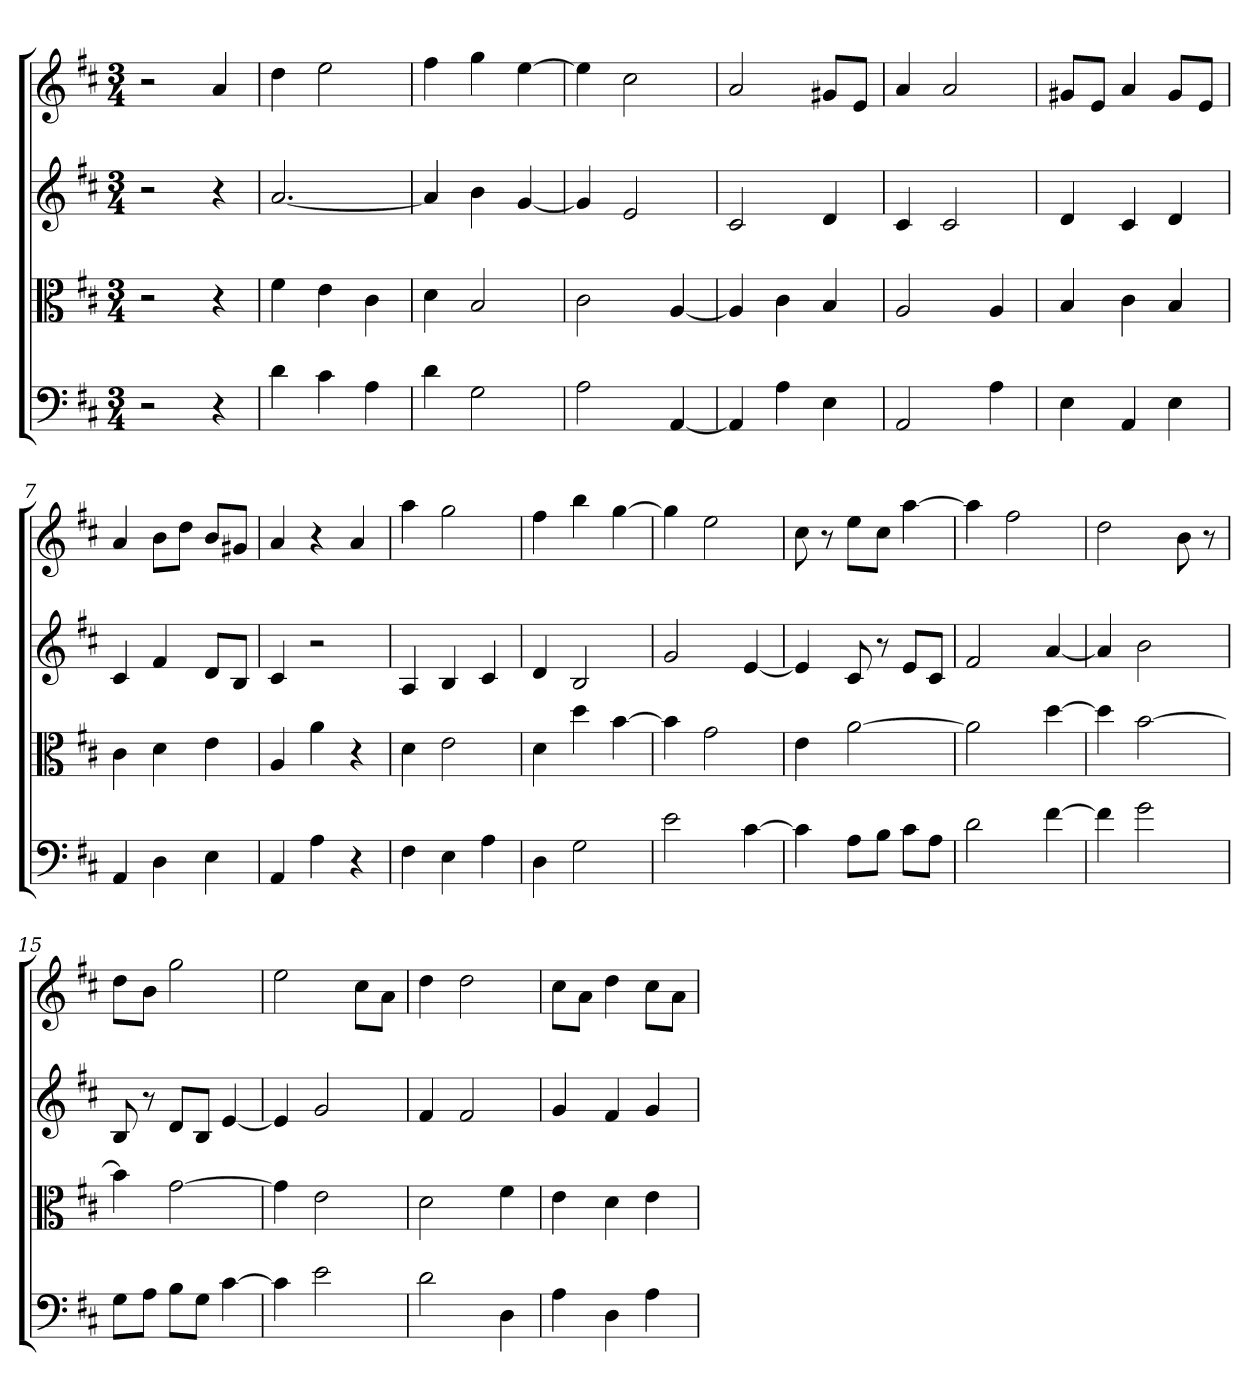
**kern	**kern	**kern	**kern
*part4	*part3	*part2	*part1
*staff4	*staff3	*staff2	*staff1
*clefF4	*clefC3	*clefG2	*clefG2
*k[f#c#]	*k[f#c#]	*k[f#c#]	*k[f#c#]
*D:	*D:	*D:	*D:
*M3/4	*M3/4	*M3/4	*M3/4
=	=	=	=
2r	2r	2r	2r
4r	4r	4r	4a
=1	=1	=1	=1
4d	4f#	[2.a	4dd
4c#	4e	.	2ee
4A	4c#	.	.
=2	=2	=2	=2
4d	4d	4a]	4ff#
2G	2B	4b	4gg
.	.	[4g	[4ee
=3	=3	=3	=3
2A	2c#	4g]	4ee]
.	.	2e	2cc#
[4AA	[4A	.	.
=4	=4	=4	=4
4AA]	4A]	2c#	2a
4A	4c#	.	.
4E	4B	4d	8g#X/L
.	.	.	8e/J
=5	=5	=5	=5
2AA	2A	4c#	4a
.	.	2c#	2a
4A	4A	.	.
=6	=6	=6	=6
4E	4B	4d	8g#X/L
.	.	.	8e/J
4AA	4c#	4c#	4a
4E	4B	4d	8g#/L
.	.	.	8e/J
=7	=7	=7	=7
4AA	4c#	4c#	4a
4D	4d	4f#	8b\L
.	.	.	8dd\J
4E	4e	8d/L	8b/L
.	.	8B/J	8g#X/J
=8	=8	=8	=8
4AA	4A	4c#	4a
4A	4a	2r	4r
4r	4r	.	4a
=9	=9	=9	=9
4F#	4d	4A	4aa
4E	2e	4B	2gg
4A	.	4c#	.
=10	=10	=10	=10
4D	4d	4d	4ff#
2G	4dd	2B	4bb
.	[4b	.	[4gg
=11	=11	=11	=11
2e	4b]	2g	4gg]
.	2g	.	2ee
[4c#	.	[4e	.
=12	=12	=12	=12
4c#]	4e	4e]	8cc#
.	.	.	8r
8A\L	[2a	8c#	8ee\L
8B\J	.	8r	8cc#\J
8c#\L	.	8e/L	[4aa
8A\J	.	8c#/J	.
=13	=13	=13	=13
2d	2a]	2f#	4aa]
.	.	.	2ff#
[4f#	[4dd	[4a	.
=14	=14	=14	=14
4f#]	4dd]	4a]	2dd
2g	[2b	2b	.
.	.	.	8b
.	.	.	8r
=15	=15	=15	=15
8G\L	4b]	8B	8dd\L
8A\J	.	8r	8b\J
8B\L	[2g	8d/L	2gg
8G\J	.	8B/J	.
[4c#	.	[4e	.
=16	=16	=16	=16
4c#]	4g]	4e]	2ee
2e	2e	2g	.
.	.	.	8cc#\L
.	.	.	8a\J
=17	=17	=17	=17
2d	2d	4f#	4dd
.	.	2f#	2dd
4D	4f#	.	.
=18	=18	=18	=18
4A	4e	4g	8cc#\L
.	.	.	8a\J
4D	4d	4f#	4dd
4A	4e	4g	8cc#\L
.	.	.	8a\J
=	=	=	=
*-	*-	*-	*-
